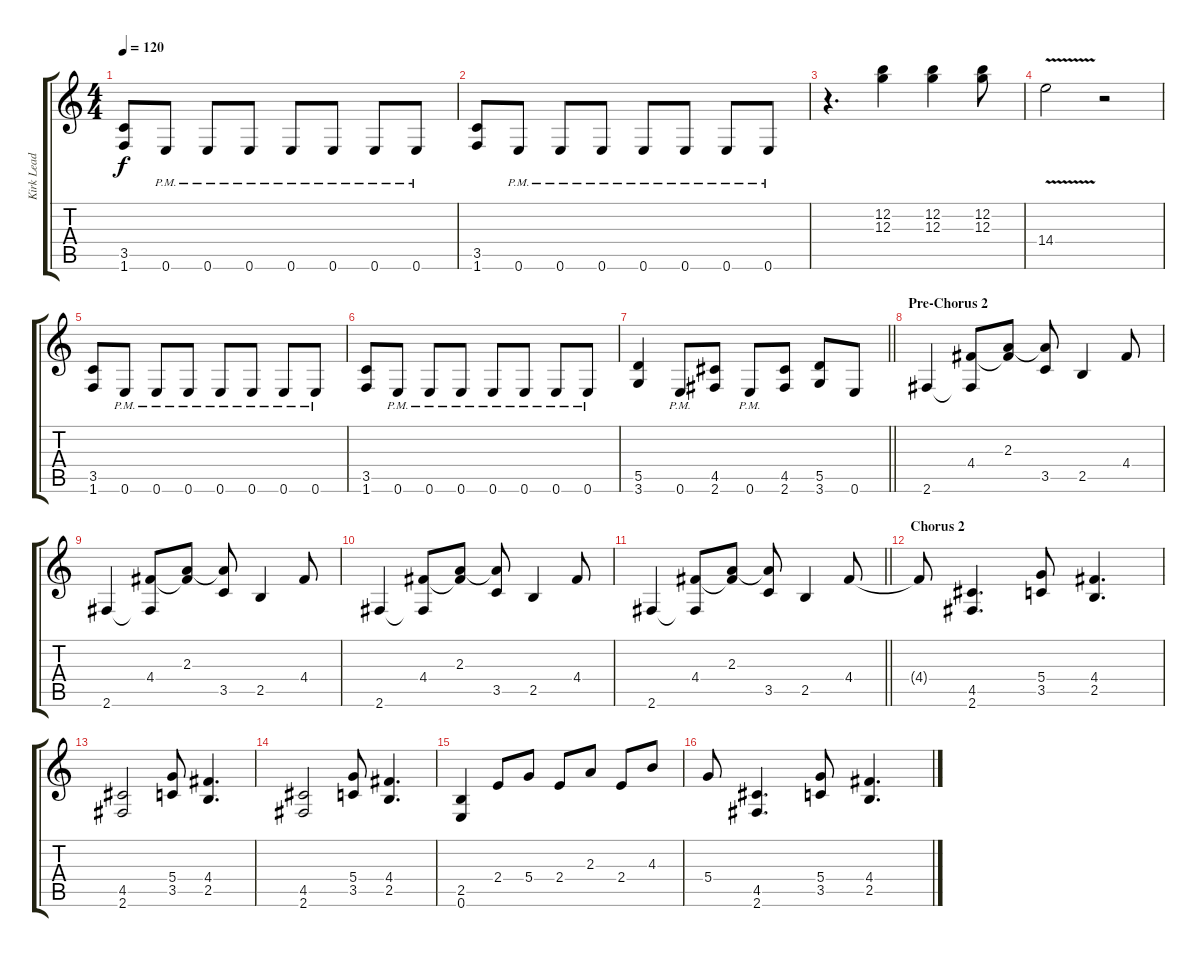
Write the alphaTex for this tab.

\track ("Kirk Lead 2" "Kirk Lead ") {instrument distortionguitar}
\staff {score tabs}
\tuning (E4 B3 G3 D3 A2 E2) {hide}
\ts (4 4)
\tempo 120
\clef g2
\ks c
(3.5 1.6).8{dy f} 0.6{pm}.8 0.6{pm}.8 0.6{pm}.8 0.6{pm}.8 0.6{pm}.8 0.6{pm}.8 0.6{pm}.8 |
(3.5 1.6).8 0.6{pm}.8 0.6{pm}.8 0.6{pm}.8 0.6{pm}.8 0.6{pm}.8 0.6{pm}.8 0.6{pm}.8 |
r.4{d} (12.2 12.3).4 (12.2 12.3).4 (12.2 12.3).8 |
14.4{v}.2 r.2 |
(3.5 1.6).8 0.6{pm}.8 0.6{pm}.8 0.6{pm}.8 0.6{pm}.8 0.6{pm}.8 0.6{pm}.8 0.6{pm}.8 |
(3.5 1.6).8 0.6{pm}.8 0.6{pm}.8 0.6{pm}.8 0.6{pm}.8 0.6{pm}.8 0.6{pm}.8 0.6{pm}.8 |
\barLineRight lightlight
(5.5 3.6).4 0.6{pm}.8 (4.5 2.6).8 0.6{pm}.8 (4.5 2.6).8 (5.5 3.6).8 0.6.8 |
\section ("" "Pre-Chorus 2")
2.6.4 (4.4 2.6{t}).8 (2.3 4.4{t}).8 (2.3{t} 3.5).8 2.5.4 4.4.8 |
2.6.4 (4.4 2.6{t}).8 (2.3 4.4{t}).8 (2.3{t} 3.5).8 2.5.4 4.4.8 |
2.6.4 (4.4 2.6{t}).8 (2.3 4.4{t}).8 (2.3{t} 3.5).8 2.5.4 4.4.8 |
\barLineRight lightlight
2.6.4 (4.4 2.6{t}).8 (2.3 4.4{t}).8 (2.3{t} 3.5).8 2.5.4 4.4.8 |
\section ("" "Chorus 2 ")
4.4{t}.8 (4.5 2.6).4{d} (5.4 3.5).8 (4.4 2.5).4{d} |
(4.5 2.6).2 (5.4 3.5).8 (4.4 2.5).4{d} |
(4.5 2.6).2 (5.4 3.5).8 (4.4 2.5).4{d} |
(2.5 0.6).4 2.4.8 5.4.8 2.4.8 2.3.8 2.4.8 4.3.8 |
5.4.8 (4.5 2.6).4{d} (5.4 3.5).8 (4.4 2.5).4{d}
